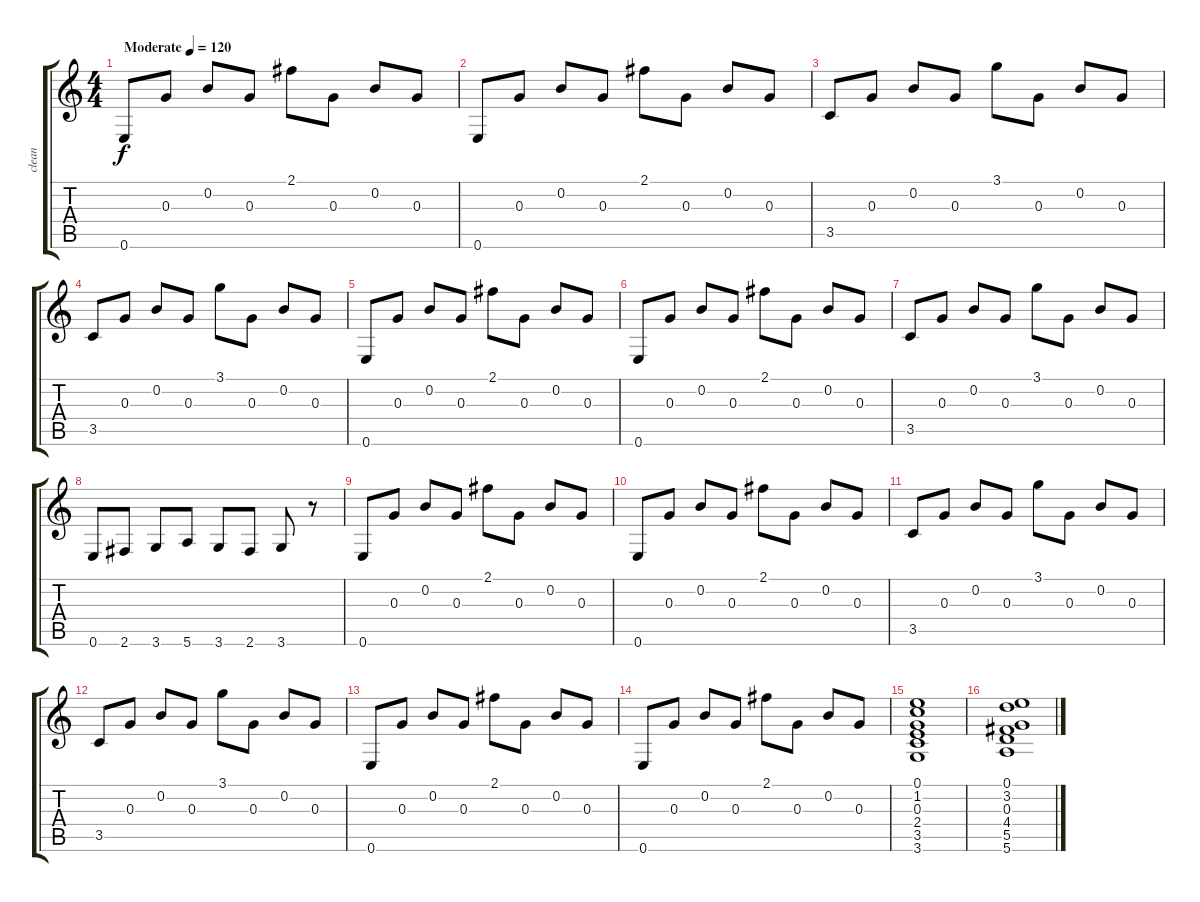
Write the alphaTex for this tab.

\track ("clean" "clean") {instrument acousticguitarsteel}
\staff {score tabs}
\tuning (E4 B3 G3 D3 A2 E2) {hide}
\ts (4 4)
\tempo (120 "Moderate")
\clef g2
\ks c
0.6.8{dy f instrument acousticguitarsteel} 0.3.8 0.2.8 0.3.8 2.1.8 0.3.8 0.2.8 0.3.8 |
0.6.8 0.3.8 0.2.8 0.3.8 2.1.8 0.3.8 0.2.8 0.3.8 |
3.5.8 0.3.8 0.2.8 0.3.8 3.1.8 0.3.8 0.2.8 0.3.8 |
3.5.8 0.3.8 0.2.8 0.3.8 3.1.8 0.3.8 0.2.8 0.3.8 |
0.6.8 0.3.8 0.2.8 0.3.8 2.1.8 0.3.8 0.2.8 0.3.8 |
0.6.8 0.3.8 0.2.8 0.3.8 2.1.8 0.3.8 0.2.8 0.3.8 |
3.5.8 0.3.8 0.2.8 0.3.8 3.1.8 0.3.8 0.2.8 0.3.8 |
0.6.8 2.6.8 3.6.8 5.6.8 3.6.8 2.6.8 3.6.8 r.8 |
0.6.8 0.3.8 0.2.8 0.3.8 2.1.8 0.3.8 0.2.8 0.3.8 |
0.6.8 0.3.8 0.2.8 0.3.8 2.1.8 0.3.8 0.2.8 0.3.8 |
3.5.8 0.3.8 0.2.8 0.3.8 3.1.8 0.3.8 0.2.8 0.3.8 |
3.5.8 0.3.8 0.2.8 0.3.8 3.1.8 0.3.8 0.2.8 0.3.8 |
0.6.8 0.3.8 0.2.8 0.3.8 2.1.8 0.3.8 0.2.8 0.3.8 |
0.6.8 0.3.8 0.2.8 0.3.8 2.1.8 0.3.8 0.2.8 0.3.8 |
(0.1 1.2 0.3 2.4 3.5 3.6).1 |
(0.1 3.2 0.3 4.4 5.5 5.6).1
